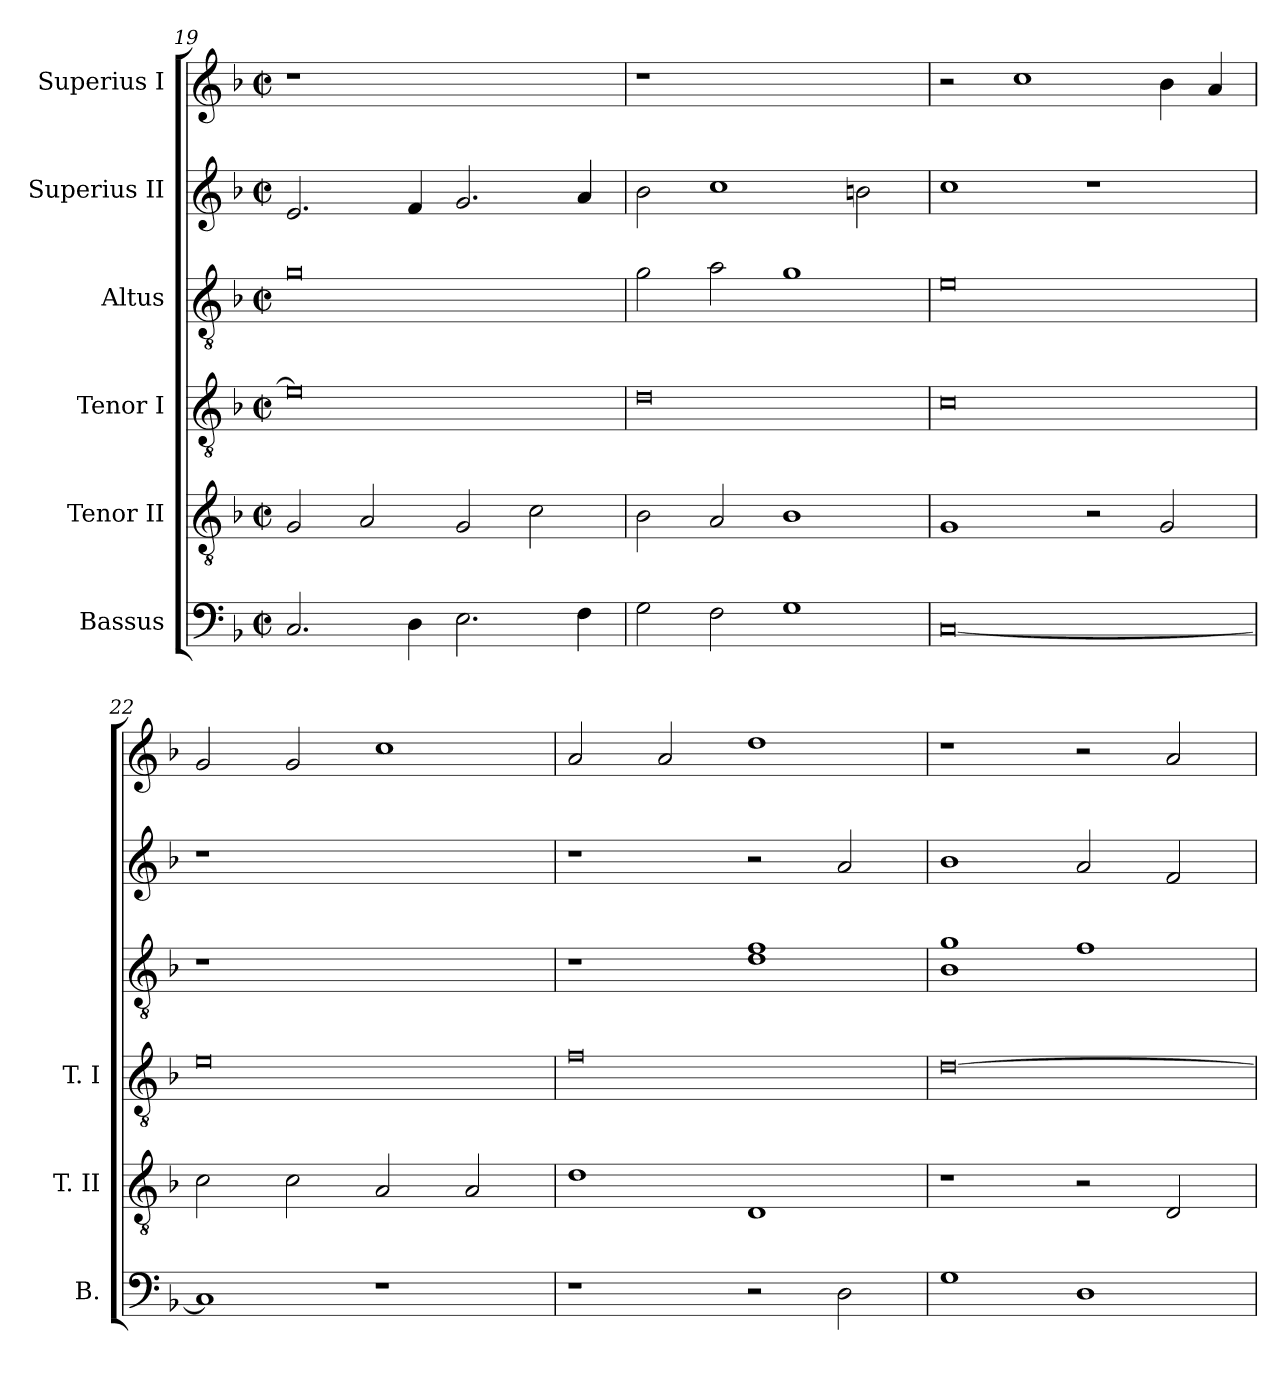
**kern	**kern	**kern	**kern	**kern	**kern
*part6	*part5	*part4	*part3	*part2	*part1
*staff6	*staff5	*staff4	*staff3	*staff2	*staff1
*I"Bassus	*I"Tenor II	*I"Tenor I	*I"Altus	*I"Superius II	*I"Superius I
*I'B.	*I'T. II	*I'T. I	*	*	*
*clefF4	*clefGv2	*clefGv2	*clefGv2	*clefG2	*clefG2
*	*ITrd7c12	*ITrd7c12	*ITrd7c12	*	*
*k[b-]	*k[b-]	*k[b-]	*k[b-]	*k[b-]	*k[b-]
*F:	*F:	*F:	*F:	*F:	*F:
*M2/2	*M2/2	*M2/2	*M2/2	*M2/2	*M2/2
*met(c|)	*met(c|)	*met(c|)	*met(c|)	*met(c|)	*met(c|)
=19	=19	=19	=19	=19	=19
!	!	!	!	!	!LO:N:vis=1
2.Ci/	2GGi/	0Ei]	0Gi	2.ei/	1r
.	2AAi/	.	.	.	.
4Di\	.	.	.	4fi/	.
2.Ei\	2GGi/	.	.	2.gi/	1ryy
.	2Ci\	.	.	.	.
4Fi\	.	.	.	4ai/	.
=20	=20	=20	=20	=20	=20
!	!	!	!	!	!LO:N:vis=1
2Gi\	2BB-i\	0Di	2Gi\	2b-i\	1r
2Fi\	2AAi/	.	2Ai\	1cci	.
1Gi	1BB-i	.	1Gi	.	1ryy
.	.	.	.	2bni\	.
!!LO:PB:g=z
=21	=21	=21	=21	=21	=21
[<0Ci	1GGi	0Ci	0Ei	1cci	2r
.	.	.	.	.	1cci
.	2r	.	.	1r	.
.	2GGi/	.	.	.	4b-i\
.	.	.	.	.	4ai/
=22	=22	=22	=22	=22	=22
!	!	!	!LO:N:vis=1	!LO:N:vis=1	!
1Ci]	2Ci\	0Ei	1r	1r	2gi/
.	2Ci\	.	.	.	2gi/
1r	2AAi/	.	1ryy	1ryy	1cci
.	2AAi/	.	.	.	.
=23	=23	=23	=23	=23	=23
1r	1Di	0Fi	1r	1r	2ai/
.	.	.	.	.	2ai/
2r	1DDi	.	1Di 1Fi	2r	1ddi
2Di\	.	.	.	2ai/	.
=24	=24	=24	=24	=24	=24
1Gi	1r	[>0Di	1BB-i 1Gi	1b-i	1r
1Di	2r	.	1Fi	2ai/	2r
.	2DDi/	.	.	2fi/	2ai/
=	=	=	=	=	=
*-	*-	*-	*-	*-	*-
